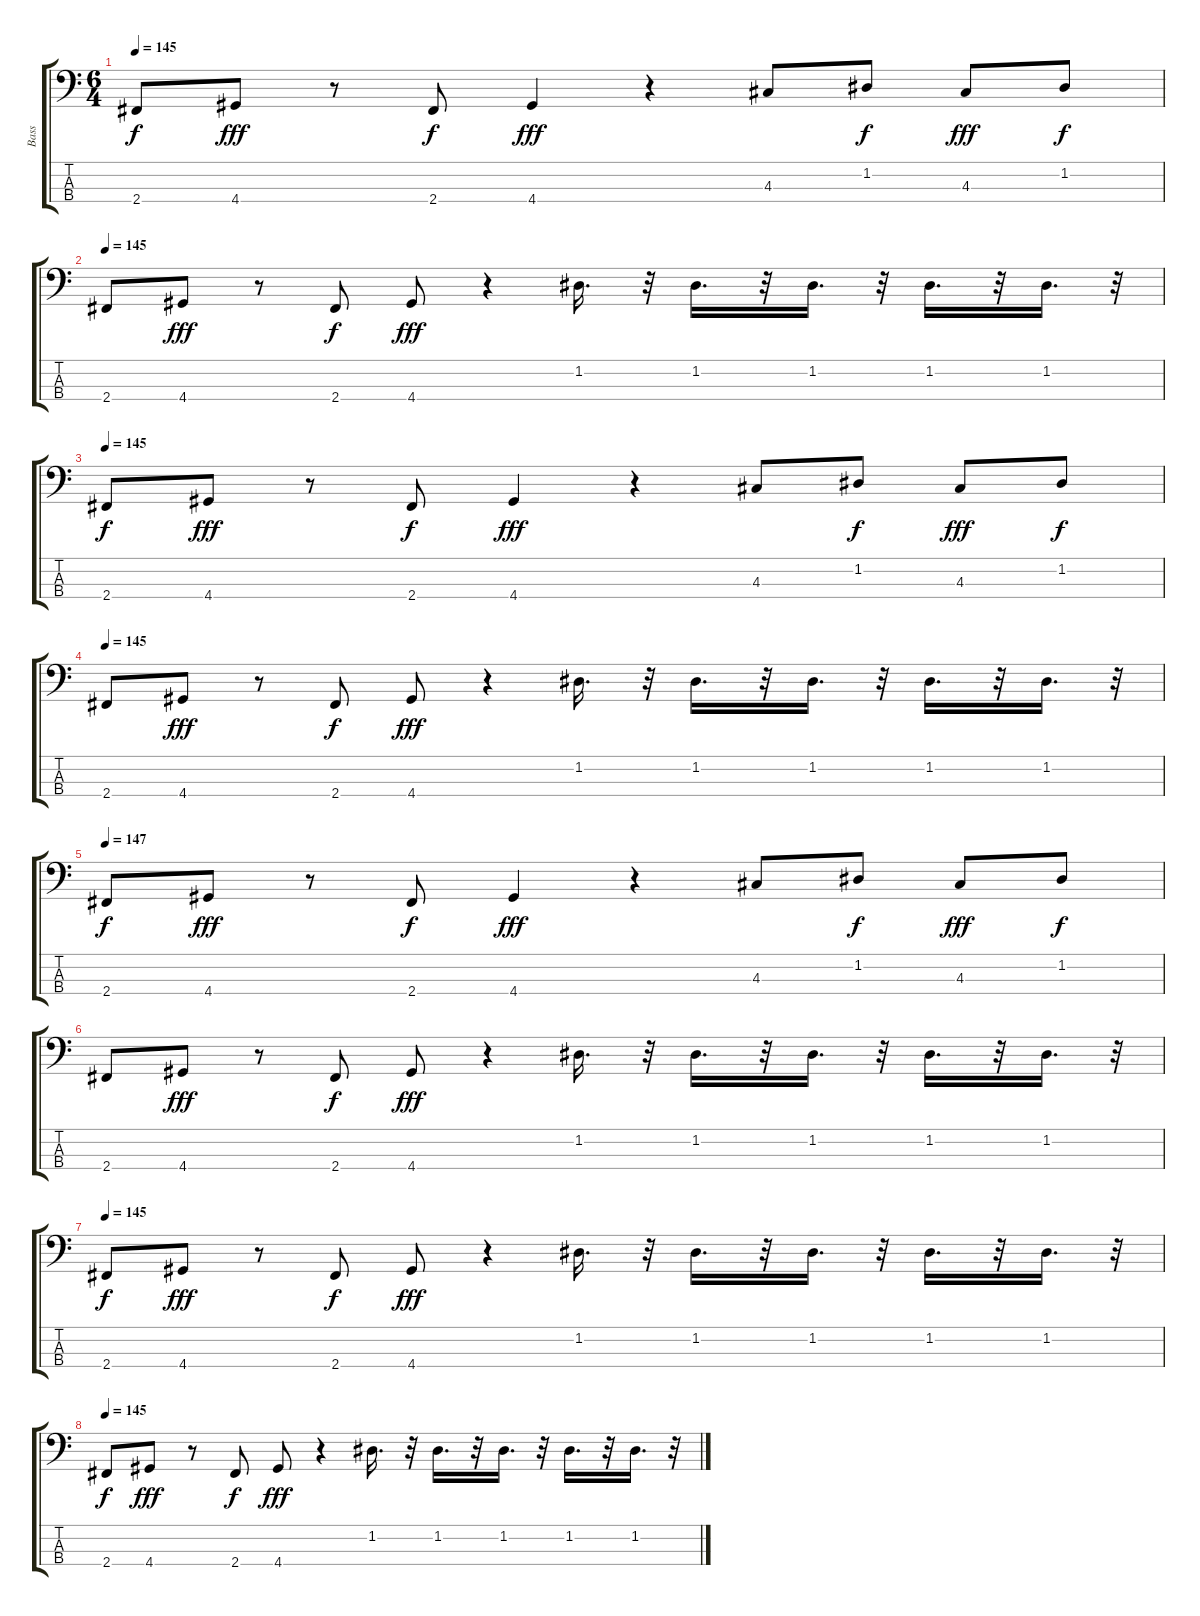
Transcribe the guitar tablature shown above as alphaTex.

\track ("Bass" "Bass") {instrument electricbassfinger}
\staff {score tabs}
\tuning (G2 D2 A1 E1) {hide}
\ts (6 4)
\tempo 145
\clef f4
\ks c
2.4.8{dy f} 4.4.8{dy fff} r.8 2.4.8{dy f} 4.4.4{dy fff} r.4 4.3.8 1.2.8{dy f} 4.3.8{dy fff} 1.2.8{dy f} |
\tempo 145
2.4.8 4.4.8{dy fff} r.8 2.4.8{dy f} 4.4.8{dy fff} r.4 1.2.16{d} r.32 1.2.16{d} r.32 1.2.16{d} r.32 1.2.16{d} r.32 1.2.16{d} r.32 |
\tempo 145
2.4.8{dy f} 4.4.8{dy fff} r.8 2.4.8{dy f} 4.4.4{dy fff} r.4 4.3.8 1.2.8{dy f} 4.3.8{dy fff} 1.2.8{dy f} |
\tempo 145
2.4.8 4.4.8{dy fff} r.8 2.4.8{dy f} 4.4.8{dy fff} r.4 1.2.16{d} r.32 1.2.16{d} r.32 1.2.16{d} r.32 1.2.16{d} r.32 1.2.16{d} r.32 |
\tempo 147
2.4.8{dy f} 4.4.8{dy fff} r.8 2.4.8{dy f} 4.4.4{dy fff} r.4 4.3.8 1.2.8{dy f} 4.3.8{dy fff} 1.2.8{dy f} |
2.4.8 4.4.8{dy fff} r.8 2.4.8{dy f} 4.4.8{dy fff} r.4 1.2.16{d} r.32 1.2.16{d} r.32 1.2.16{d} r.32 1.2.16{d} r.32 1.2.16{d} r.32 |
\tempo 145
2.4.8{dy f} 4.4.8{dy fff} r.8 2.4.8{dy f} 4.4.8{dy fff} r.4 1.2.16{d} r.32 1.2.16{d} r.32 1.2.16{d} r.32 1.2.16{d} r.32 1.2.16{d} r.32 |
\tempo 145
2.4.8{dy f} 4.4.8{dy fff} r.8 2.4.8{dy f} 4.4.8{dy fff} r.4 1.2.16{d} r.32 1.2.16{d} r.32 1.2.16{d} r.32 1.2.16{d} r.32 1.2.16{d} r.32
